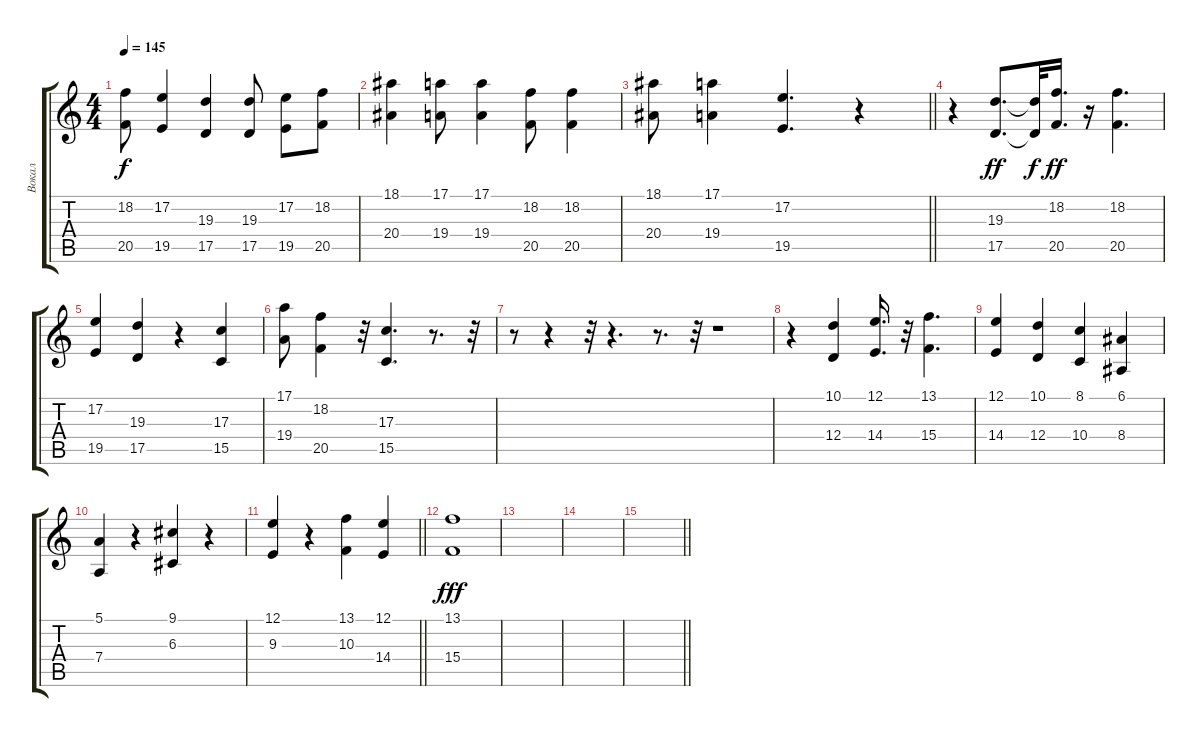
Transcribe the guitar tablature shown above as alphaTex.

\track ("Вокал" "Вокал") {instrument flute}
\staff {score tabs}
\tuning (E4 B3 G3 D3 A2 E2) {hide}
\ts (4 4)
\tempo 145
\clef g2
\ks c
(18.2 20.5).8{dy f} (17.2 19.5).4 (19.3 17.5).4 (19.3 17.5).8 (17.2 19.5).8 (18.2 20.5).8 |
(18.1 20.4).4 (17.1 19.4).8 (17.1 19.4).4 (18.2 20.5).8 (18.2 20.5).4 |
\barLineRight lightlight
(18.1 20.4).8 (17.1 19.4).4 (17.2 19.5).4{d} r.4 |
r.4 (19.3 17.5).8{d dy ff} (19.3{t} 17.5{t}).32{dy f} (18.2 20.5).16{d dy ff} r.16 (18.2 20.5).4{d} |
(17.2 19.5).4 (19.3 17.5).4 r.4 (17.3 15.5).4 |
(17.1 19.4).8 (18.2 20.5).4 r.32 (17.3 15.5).4{d} r.8{d} r.32 |
r.8 r.4 r.32 r.4{d} r.8{d} r.32 r.1 |
r.4 (10.1 12.4).4 (12.1 14.4).16{d} r.32 (13.1 15.4).4{d} |
(12.1 14.4).4 (10.1 12.4).4 (8.1 10.4).4 (6.1 8.4).4 |
(5.1 7.4).4 r.4 (9.1 6.3).4 r.4 |
\barLineRight lightlight
(12.1 9.3).4 r.4 (13.1 10.3).4 (12.1 14.4).4 |
(13.1 15.4).1{dy fff} |
|
|
\barLineRight lightlight
